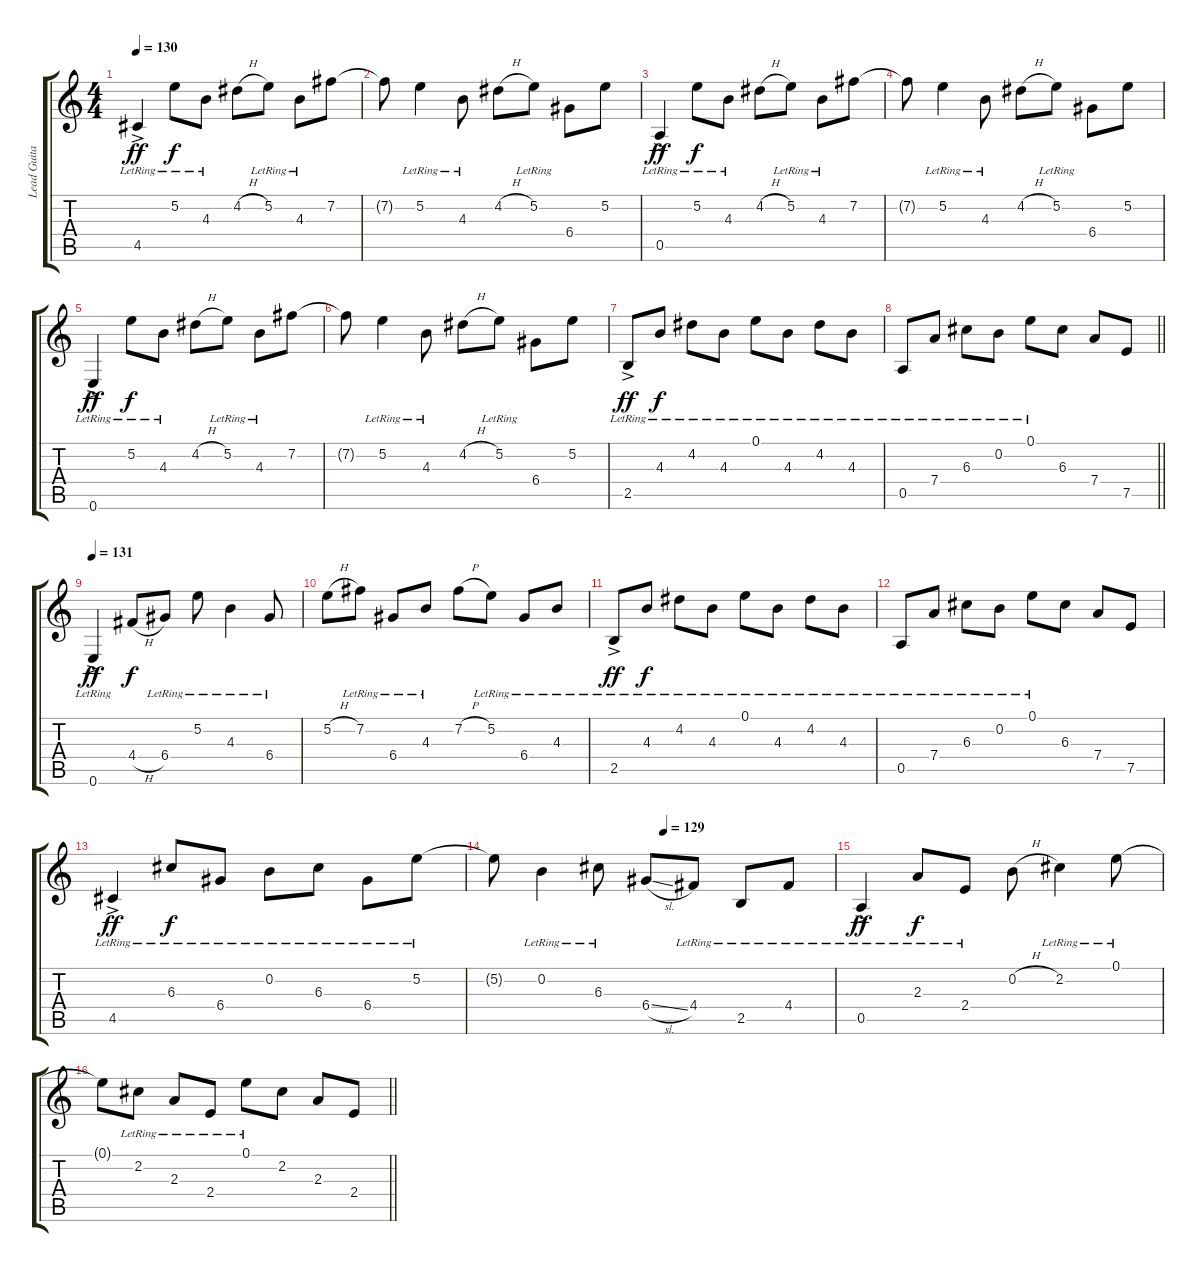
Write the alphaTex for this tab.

\track ("Lead Guitar (Slash)" "Lead Guita") {instrument electricguitarjazz}
\staff {score tabs}
\tuning (E4 B3 G3 D3 A2 E2) {hide}
\ts (4 4)
\tempo 130
\clef g2
\ks c
4.5{ac lr}.4{dy ff} 5.2{lr}.8{dy f} 4.3{lr}.8 4.2{h}.8 5.2{lr}.8 4.3{lr}.8 7.2.8 |
7.2{t}.8 5.2{lr}.4 4.3{lr}.8 4.2{h}.8 5.2{lr}.8 6.4.8 5.2.8 |
0.5{ac lr}.4{dy ff} 5.2{lr}.8{dy f} 4.3{lr}.8 4.2{h}.8 5.2{lr}.8 4.3{lr}.8 7.2.8 |
7.2{t}.8 5.2{lr}.4 4.3{lr}.8 4.2{h}.8 5.2{lr}.8 6.4.8 5.2.8 |
0.6{ac lr}.4{dy ff} 5.2{lr}.8{dy f} 4.3{lr}.8 4.2{h}.8 5.2{lr}.8 4.3{lr}.8 7.2.8 |
7.2{t}.8 5.2{lr}.4 4.3{lr}.8 4.2{h}.8 5.2{lr}.8 6.4.8 5.2.8 |
2.5{ac lr}.8{dy ff} 4.3{lr}.8{dy f} 4.2{lr}.8 4.3{lr}.8 0.1{lr}.8 4.3{lr}.8 4.2{lr}.8 4.3{lr}.8 |
\barLineRight lightlight
0.5{lr}.8 7.4{lr}.8 6.3{lr}.8 0.2{lr}.8 0.1{lr}.8 6.3.8 7.4.8 7.5.8 |
\tempo 131
0.6{ac lr}.4{dy ff} 4.4{h}.8{dy f} 6.4{lr}.8 5.2{lr}.8 4.3{lr}.4 6.4{lr}.8 |
5.2{h}.8 7.2{lr}.8 6.4{lr}.8 4.3{lr}.8 7.2{h}.8 5.2{lr}.8 6.4{lr}.8 4.3{lr}.8 |
2.5{ac lr}.8{dy ff} 4.3{lr}.8{dy f} 4.2{lr}.8 4.3{lr}.8 0.1{lr}.8 4.3{lr}.8 4.2{lr}.8 4.3{lr}.8 |
0.5{lr}.8 7.4{lr}.8 6.3{lr}.8 0.2{lr}.8 0.1{lr}.8 6.3.8 7.4.8 7.5.8 |
4.5{ac lr}.4{dy ff} 6.3{lr}.8{dy f} 6.4{lr}.8 0.2{lr}.8 6.3{lr}.8 6.4{lr}.8 5.2{lr}.8 |
\tempo (129 0.5)
5.2{t}.8 0.2{lr}.4 6.3{lr}.8 6.4{sl}.8 4.4{lr}.8 2.5{lr}.8 4.4{lr}.8 |
0.5{ac lr}.4{dy ff} 2.3{lr}.8{dy f} 2.4{lr}.8 0.2{h}.8 2.2{lr}.4 0.1{lr}.8 |
\barLineRight lightlight
0.1{t}.8 2.2{lr}.8 2.3{lr}.8 2.4{lr}.8 0.1{lr}.8 2.2.8 2.3.8 2.4.8
